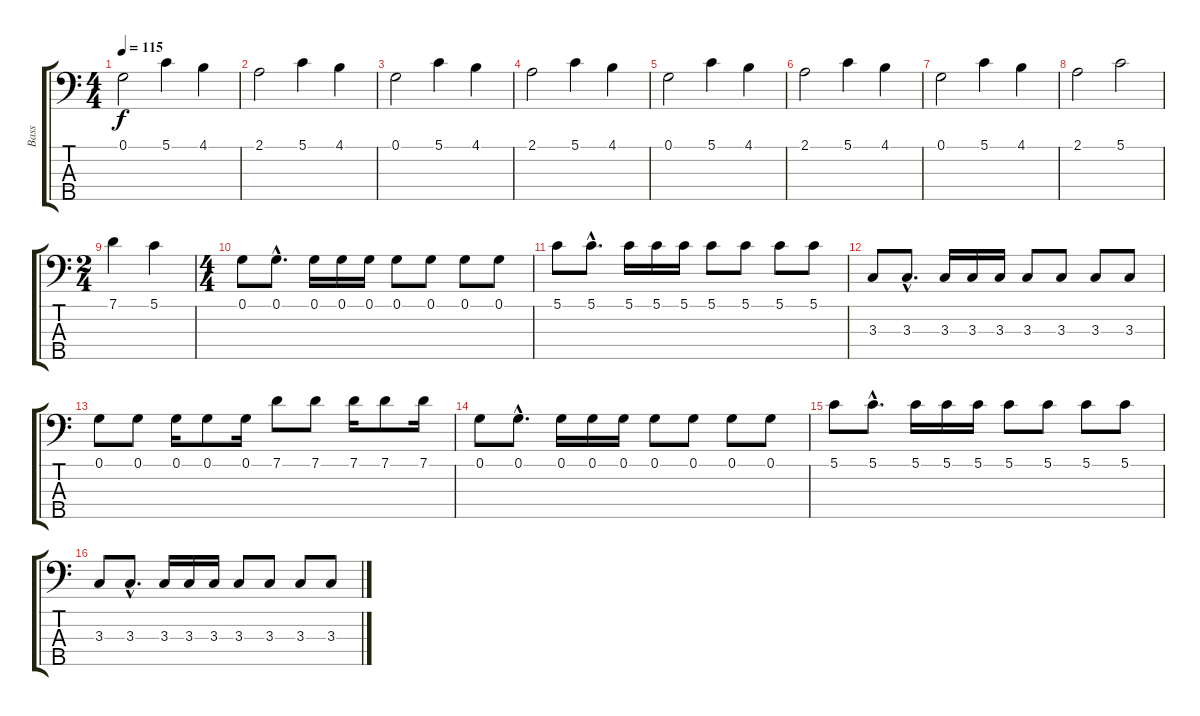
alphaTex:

\track ("Bass" "Bass") {instrument electricbasspick}
\staff {score tabs}
\tuning (G2 D2 A1 E1 B0) {hide}
\ts (4 4)
\tempo 115
\clef f4
\ks c
0.1.2{dy f instrument electricbasspick} 5.1.4 4.1.4 |
2.1.2 5.1.4 4.1.4 |
0.1.2 5.1.4 4.1.4 |
2.1.2 5.1.4 4.1.4 |
0.1.2 5.1.4 4.1.4 |
2.1.2 5.1.4 4.1.4 |
0.1.2 5.1.4 4.1.4 |
2.1.2 5.1.2 |
\ts (2 4)
7.1.4 5.1.4 |
\ts (4 4)
0.1.8{volume 10} 0.1{hac}.8{d} 0.1.16 0.1.16 0.1.16 0.1.8 0.1.8 0.1.8 0.1.8 |
5.1.8 5.1{hac}.8{d} 5.1.16 5.1.16 5.1.16 5.1.8 5.1.8 5.1.8 5.1.8 |
3.3.8 3.3{hac}.8{d} 3.3.16 3.3.16 3.3.16 3.3.8 3.3.8 3.3.8 3.3.8 |
0.1.8 0.1.8 0.1.16 0.1.8 0.1.16 7.1.8 7.1.8 7.1.16 7.1.8 7.1.16 |
0.1.8 0.1{hac}.8{d} 0.1.16 0.1.16 0.1.16 0.1.8 0.1.8 0.1.8 0.1.8 |
5.1.8 5.1{hac}.8{d} 5.1.16 5.1.16 5.1.16 5.1.8 5.1.8 5.1.8 5.1.8 |
3.3.8 3.3{hac}.8{d} 3.3.16 3.3.16 3.3.16 3.3.8 3.3.8 3.3.8 3.3.8
